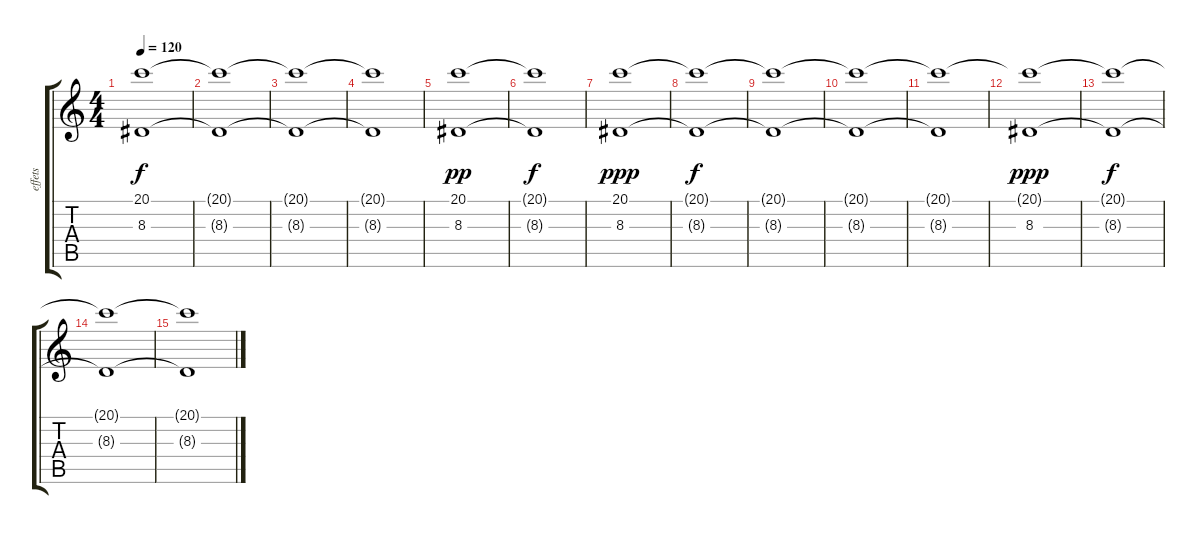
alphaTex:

\track ("effets" "effets") {instrument pad2warm}
\staff {score tabs}
\tuning (E4 B3 G3 D3 A2 E2) {hide}
\ts (4 4)
\tempo 120
\clef g2
\ks c
(20.1{t} 8.3{t}).1{dy f} |
(20.1{t} 8.3{t}).1 |
(20.1{t} 8.3{t}).1 |
(20.1{t} 8.3{t}).1 |
(20.1 8.3).1{dy pp} |
(20.1{t} 8.3{t}).1{dy f} |
(20.1 8.3).1{dy ppp} |
(20.1{t} 8.3{t}).1{dy f} |
(20.1{t} 8.3{t}).1 |
(20.1{t} 8.3{t}).1 |
(20.1{t} 8.3{t}).1 |
(20.1{t} 8.3).1{dy ppp} |
(20.1{t} 8.3{t}).1{dy f} |
(20.1{t} 8.3{t}).1 |
(20.1{t} 8.3{t}).1
